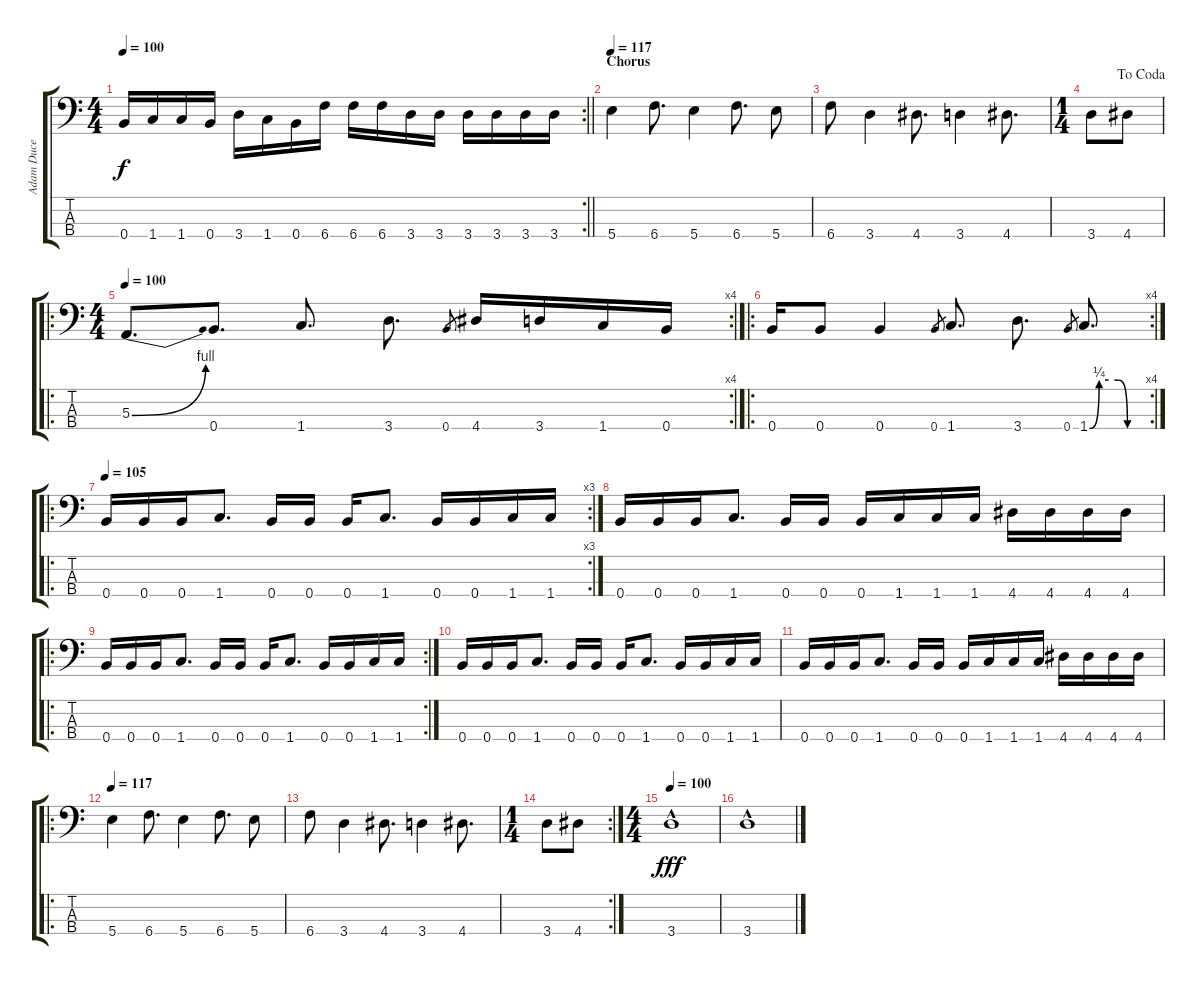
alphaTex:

\track ("Adam Duce" "Adam Duce") {instrument electricbassfinger}
\staff {score tabs}
\tuning (Db2 Ab2 E1 B-1) {hide}
\rc 2
\ts (4 4)
\tempo 100
\clef f4
\barLineRight lightlight
\ks c
0.4.16{dy f} 1.4.16 1.4.16 0.4.16 3.4.16 1.4.16 0.4.16 6.4.16 6.4.16 6.4.16 3.4.16 3.4.16 3.4.16 3.4.16 3.4.16 3.4.16 |
\section ("" "Chorus")
\tempo 117
5.4.4 6.4.8{d} 5.4.4 6.4.8{d} 5.4.8 |
6.4.8 3.4.4 4.4.8{d} 3.4.4 4.4.8{d} |
\ts (1 4)
\jump dacoda
3.4.8 4.4.8 |
\ro
\rc 4
\ts (4 4)
\tempo 100
5.3{be (bend 0 0 60 4)}.8{d} 0.4.8{d} 1.4.8{d} 3.4.8{d} 0.4.8{gr} 4.4.16 3.4.16 1.4.16 0.4.16 |
\ro
\rc 4
0.4.16 0.4.8 0.4.4 0.4.8{gr} 1.4.8{d} 3.4.8{d} 0.4.8{gr} 1.4{be (custom 0 0 10 1 20 1 30 1 40 0 60 0)}.8{d} |
\ro
\rc 3
\tempo 105
0.4.16 0.4.16 0.4.16 1.4.8{d} 0.4.16 0.4.16 0.4.16 1.4.8{d} 0.4.16 0.4.16 1.4.16 1.4.16 |
0.4.16 0.4.16 0.4.16 1.4.8{d} 0.4.16 0.4.16 0.4.16 1.4.16 1.4.16 1.4.16 4.4.16 4.4.16 4.4.16 4.4.16 |
\ro
\rc 2
0.4.16 0.4.16 0.4.16 1.4.8{d} 0.4.16 0.4.16 0.4.16 1.4.8{d} 0.4.16 0.4.16 1.4.16 1.4.16 |
0.4.16 0.4.16 0.4.16 1.4.8{d} 0.4.16 0.4.16 0.4.16 1.4.8{d} 0.4.16 0.4.16 1.4.16 1.4.16 |
0.4.16 0.4.16 0.4.16 1.4.8{d} 0.4.16 0.4.16 0.4.16 1.4.16 1.4.16 1.4.16 4.4.16 4.4.16 4.4.16 4.4.16 |
\ro
\tempo 117
5.4.4 6.4.8{d} 5.4.4 6.4.8{d} 5.4.8 |
6.4.8 3.4.4 4.4.8{d} 3.4.4 4.4.8{d} |
\rc 2
\ts (1 4)
3.4.8 4.4.8 |
\ts (4 4)
\tempo 100
3.4{hac}.1{dy fff} |
3.4{hac}.1
